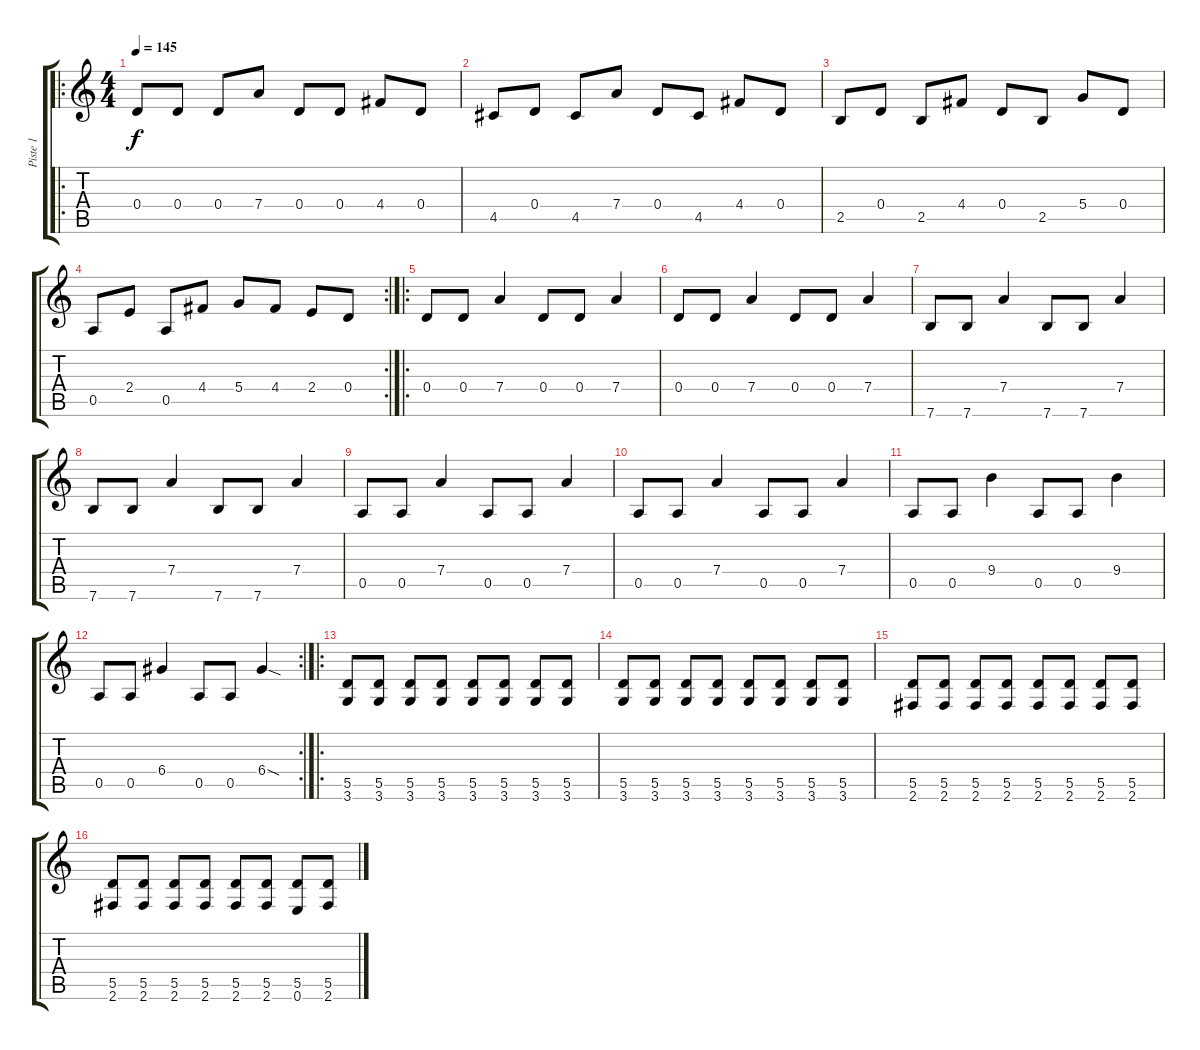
\track ("Piste 1" "Piste 1") {instrument overdrivenguitar}
\staff {score tabs}
\tuning (E4 B3 G3 D3 A2 E2) {hide}
\ro
\ts (4 4)
\tempo 145
\clef g2
\ks c
0.4.8{dy f instrument overdrivenguitar} 0.4.8 0.4.8 7.4.8 0.4.8 0.4.8 4.4.8 0.4.8 |
4.5.8 0.4.8 4.5.8 7.4.8 0.4.8 4.5.8 4.4.8 0.4.8 |
2.5.8 0.4.8 2.5.8 4.4.8 0.4.8 2.5.8 5.4.8 0.4.8 |
\rc 2
0.5.8 2.4.8 0.5.8 4.4.8 5.4.8 4.4.8 2.4.8 0.4.8 |
\ro
0.4.8 0.4.8 7.4.4 0.4.8 0.4.8 7.4.4 |
0.4.8 0.4.8 7.4.4 0.4.8 0.4.8 7.4.4 |
7.6.8 7.6.8 7.4.4 7.6.8 7.6.8 7.4.4 |
7.6.8 7.6.8 7.4.4 7.6.8 7.6.8 7.4.4 |
0.5.8 0.5.8 7.4.4 0.5.8 0.5.8 7.4.4 |
0.5.8 0.5.8 7.4.4 0.5.8 0.5.8 7.4.4 |
0.5.8 0.5.8 9.4.4 0.5.8 0.5.8 9.4.4 |
\rc 2
0.5.8 0.5.8 6.4.4 0.5.8 0.5.8 6.4{sod}.4 |
\ro
(5.5 3.6).8 (5.5 3.6).8 (5.5 3.6).8 (5.5 3.6).8 (5.5 3.6).8 (5.5 3.6).8 (5.5 3.6).8 (5.5 3.6).8 |
(5.5 3.6).8 (5.5 3.6).8 (5.5 3.6).8 (5.5 3.6).8 (5.5 3.6).8 (5.5 3.6).8 (5.5 3.6).8 (5.5 3.6).8 |
(5.5 2.6).8 (5.5 2.6).8 (5.5 2.6).8 (5.5 2.6).8 (5.5 2.6).8 (5.5 2.6).8 (5.5 2.6).8 (5.5 2.6).8 |
(5.5 2.6).8 (5.5 2.6).8 (5.5 2.6).8 (5.5 2.6).8 (5.5 2.6).8 (5.5 2.6).8 (5.5 0.6).8 (5.5 2.6).8
